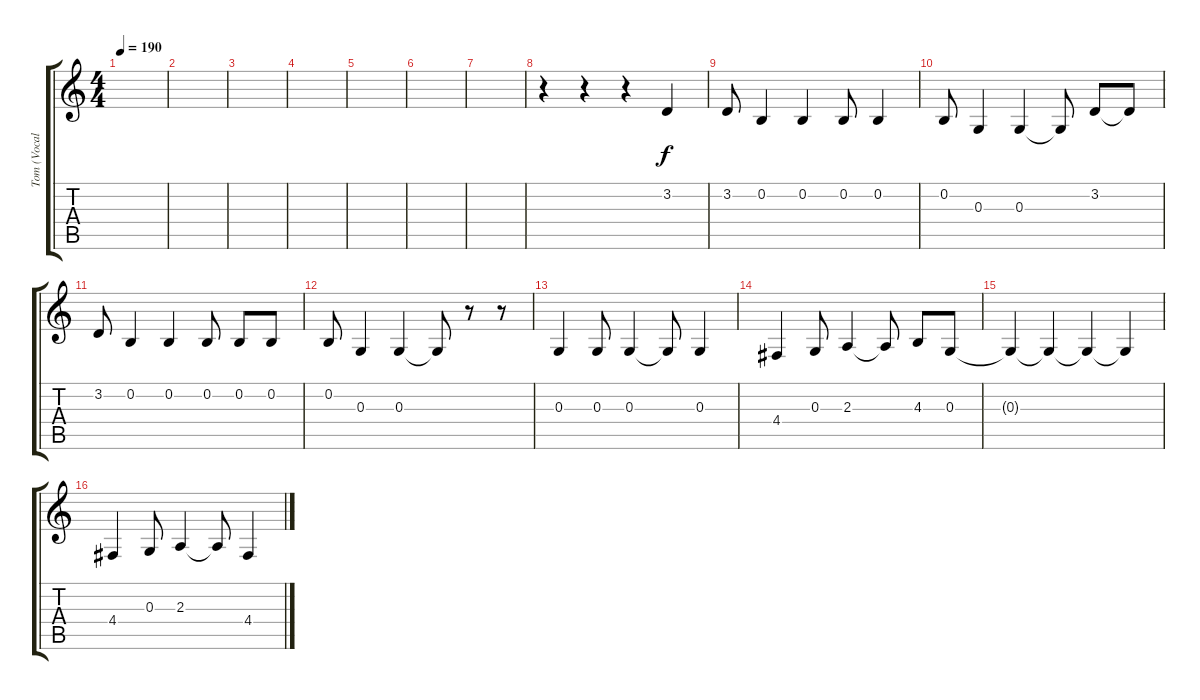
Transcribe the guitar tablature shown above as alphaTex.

\track ("Tom (Vocals)" "Tom (Vocal") {instrument altosax}
\staff {score tabs}
\tuning (E4 B3 G3 D3 A2 E2) {hide}
\ts (4 4)
\tempo 190
\clef g2
\ks c
|
|
|
|
|
|
|
r.4{volume 16} r.4 r.4 3.2.4 |
3.2.8 0.2.4 0.2.4 0.2.8 0.2.4 |
0.2.8 0.3.4 0.3.4 0.3{t}.8 3.2.8 3.2{t}.8 |
3.2.8 0.2.4 0.2.4 0.2.8 0.2.8 0.2.8 |
0.2.8 0.3.4 0.3.4 0.3{t}.8 r.8 r.8 |
0.3.4 0.3.8 0.3.4 0.3{t}.8 0.3.4 |
4.4.4 0.3.8 2.3.4 2.3{t}.8 4.3.8 0.3.8 |
0.3{t}.4 0.3{t}.4 0.3{t}.4 0.3{t}.4 |
4.4.4 0.3.8 2.3.4 2.3{t}.8 4.4.4
